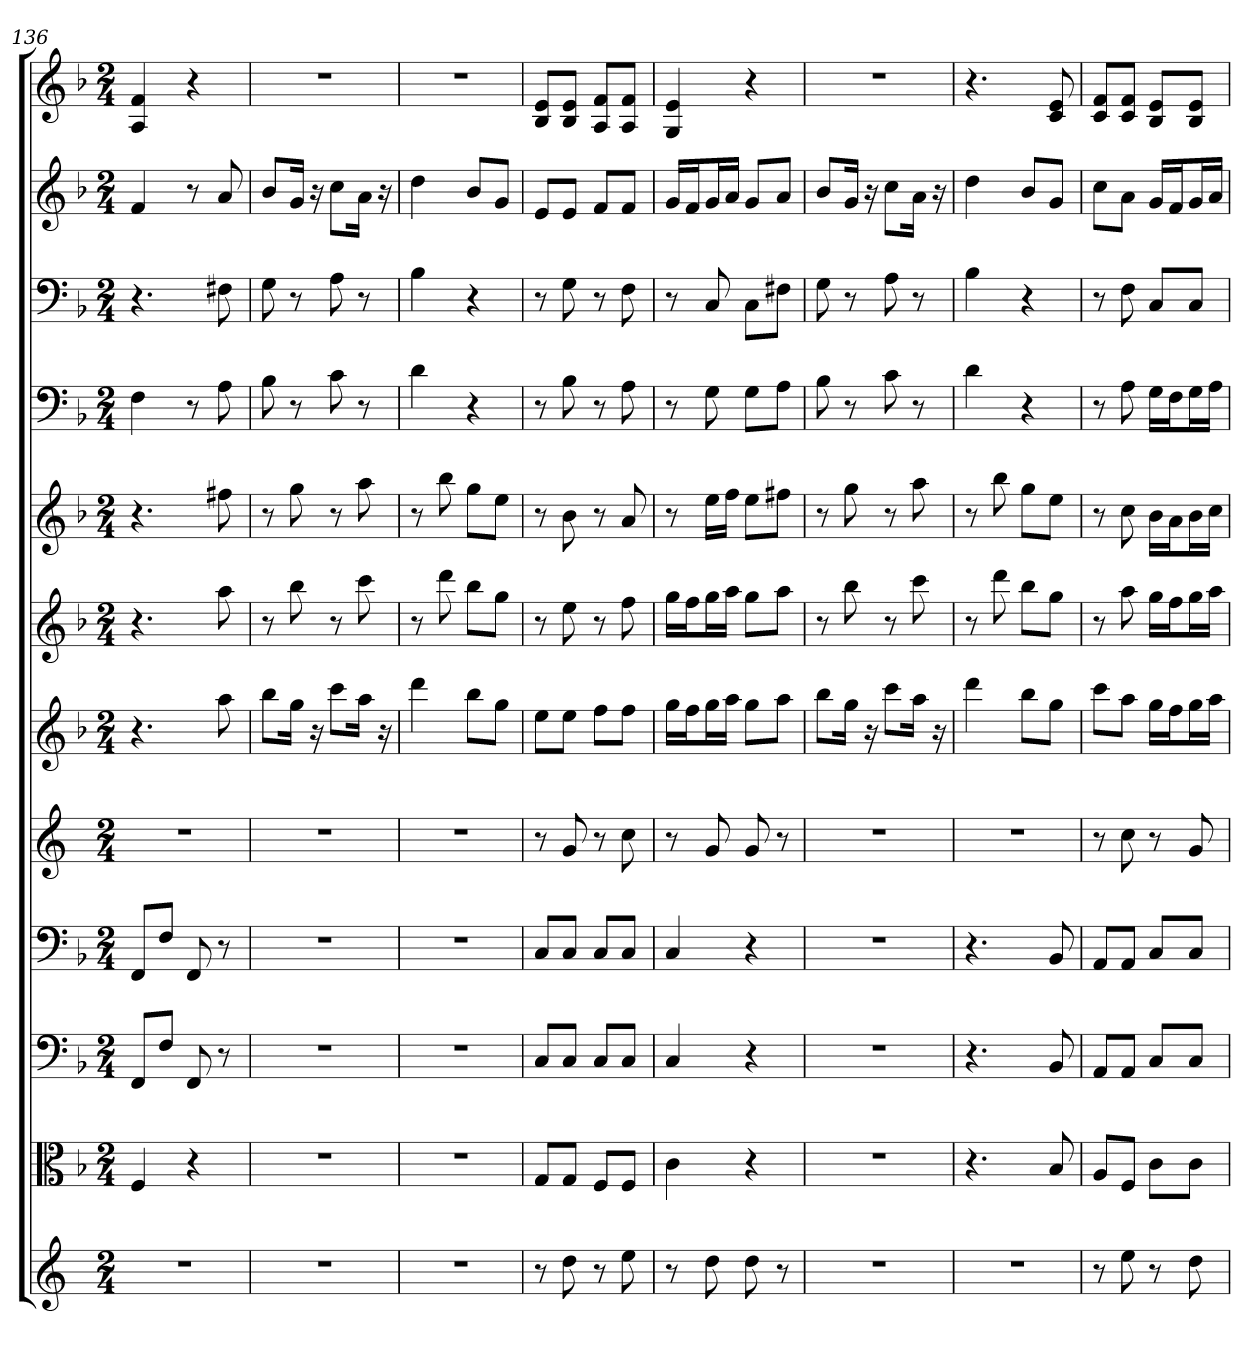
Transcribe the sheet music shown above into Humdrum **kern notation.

**kern	**kern	**kern	**kern	**kern	**kern	**kern	**kern	**kern	**kern	**kern	**kern
*part12	*part11	*part10	*part9	*part8	*part7	*part6	*part5	*part4	*part3	*part2	*part1
*staff12	*staff11	*staff10	*staff9	*staff8	*staff7	*staff6	*staff5	*staff4	*staff3	*staff2	*staff1
*	*clefC3	*clefF4	*clefF4	*	*	*	*	*clefF4	*clefF4	*	*
*k[]	*k[b-]	*k[b-]	*k[b-]	*k[]	*k[b-]	*k[b-]	*k[b-]	*k[b-]	*k[b-]	*k[b-]	*k[b-]
*M2/4	*M2/4	*M2/4	*M2/4	*M2/4	*M2/4	*M2/4	*M2/4	*M2/4	*M2/4	*M2/4	*M2/4
=136	=136	=136	=136	=136	=136	=136	=136	=136	=136	=136	=136
2r	4F	8FF/L	8FF/L	2r	4.r	4.r	4.r	4F	4.r	4f	4A 4f
.	.	8F/J	8F/J	.	.	.	.	.	.	.	.
.	4r	8FF	8FF	.	.	.	.	8r	.	8r	4r
.	.	8r	8r	.	8aa	8aa	8ff#X	8A	8F#X	8a	.
=137	=137	=137	=137	=137	=137	=137	=137	=137	=137	=137	=137
2r	2r	2r	2r	2r	8bb-L	8r	8r	8B-	8G	8b-L	2r
.	.	.	.	.	16ggJk	8bb-	8gg	8r	8r	16gJk	.
.	.	.	.	.	16r	.	.	.	.	16r	.
.	.	.	.	.	8cccL	8r	8r	8c	8A	8ccL	.
.	.	.	.	.	16aaJk	8ccc	8aa	8r	8r	16aJk	.
.	.	.	.	.	16r	.	.	.	.	16r	.
=138	=138	=138	=138	=138	=138	=138	=138	=138	=138	=138	=138
2r	2r	2r	2r	2r	4ddd	8r	8r	4d	4B-	4dd	2r
.	.	.	.	.	.	8ddd	8bb-	.	.	.	.
.	.	.	.	.	8bb-L	8bb-L	8ggL	4r	4r	8b-L	.
.	.	.	.	.	8ggJ	8ggJ	8eeJ	.	.	8gJ	.
=139	=139	=139	=139	=139	=139	=139	=139	=139	=139	=139	=139
8r	8G/L	8C/L	8C/L	8r	8eeL	8r	8r	8r	8r	8eL	8B- 8eL
8dd	8G/J	8C/J	8C/J	8g	8eeJ	8ee	8b-	8B-	8G	8eJ	8B- 8eJ
8r	8F/L	8C/L	8C/L	8r	8ffL	8r	8r	8r	8r	8fL	8A 8fL
8ee	8F/J	8C/J	8C/J	8cc	8ffJ	8ff	8a	8A	8F	8fJ	8A 8fJ
=140	=140	=140	=140	=140	=140	=140	=140	=140	=140	=140	=140
8r	4c	4C	4C	8r	16ggLL	16ggLL	8r	8r	8r	16gLL	4G 4e
.	.	.	.	.	16ffJ	16ffJ	.	.	.	16fJ	.
8dd	.	.	.	8g	16ggL	16ggL	16eeLL	8G	8C	16gL	.
.	.	.	.	.	16aaJJ	16aaJJ	16ffJJ	.	.	16aJJ	.
8dd	4r	4r	4r	8g	8ggL	8ggL	8eeL	8G\L	8C\L	8gL	4r
8r	.	.	.	8r	8aaJ	8aaJ	8ff#XJ	8A\J	8F#X\J	8aJ	.
=141	=141	=141	=141	=141	=141	=141	=141	=141	=141	=141	=141
2r	2r	2r	2r	2r	8bb-L	8r	8r	8B-	8G	8b-L	2r
.	.	.	.	.	16ggJk	8bb-	8gg	8r	8r	16gJk	.
.	.	.	.	.	16r	.	.	.	.	16r	.
.	.	.	.	.	8cccL	8r	8r	8c	8A	8ccL	.
.	.	.	.	.	16aaJk	8ccc	8aa	8r	8r	16aJk	.
.	.	.	.	.	16r	.	.	.	.	16r	.
=142	=142	=142	=142	=142	=142	=142	=142	=142	=142	=142	=142
2r	4.r	4.r	4.r	2r	4ddd	8r	8r	4d	4B-	4dd	4.r
.	.	.	.	.	.	8ddd	8bb-	.	.	.	.
.	.	.	.	.	8bb-L	8bb-L	8ggL	4r	4r	8b-L	.
.	8B-	8BB-	8BB-	.	8ggJ	8ggJ	8eeJ	.	.	8gJ	8c 8e
=143	=143	=143	=143	=143	=143	=143	=143	=143	=143	=143	=143
8r	8A/L	8AA/L	8AA/L	8r	8cccL	8r	8r	8r	8r	8ccL	8c 8fL
8ee	8F/J	8AA/J	8AA/J	8cc	8aaJ	8aa	8cc	8A	8F	8aJ	8c 8fJ
8r	8c\L	8C/L	8C/L	8r	16ggLL	16ggLL	16b-LL	16G\LL	8C/L	16gLL	8B- 8eL
.	.	.	.	.	16ffJ	16ffJ	16aJ	16F\J	.	16fJ	.
8dd	8c\J	8C/J	8C/J	8g	16ggL	16ggL	16b-L	16G\L	8C/J	16gL	8B- 8eJ
.	.	.	.	.	16aaJJ	16aaJJ	16ccJJ	16A\JJ	.	16aJJ	.
=	=	=	=	=	=	=	=	=	=	=	=
*-	*-	*-	*-	*-	*-	*-	*-	*-	*-	*-	*-
